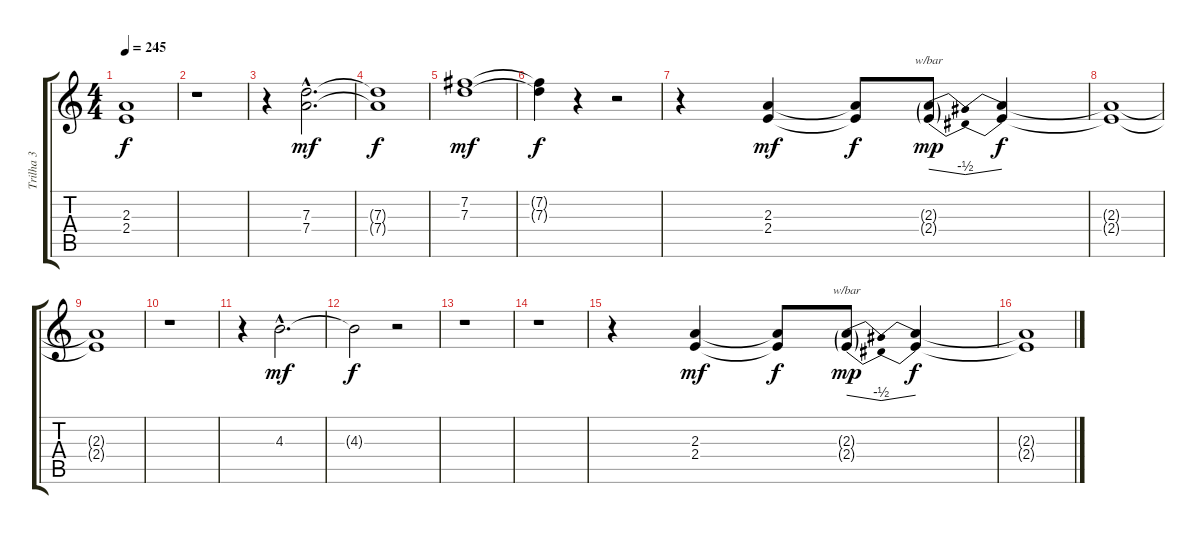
\track ("Trilha 3" "Trilha 3") {instrument electricguitarclean}
\staff {score tabs}
\tuning (E4 B3 G3 D3 A2 E2) {hide}
\ts (4 4)
\tempo 245
\clef g2
\ks c
(2.3{t} 2.4{t}).1{dy f} |
r.1 |
r.4 (7.3{hac} 7.4{hac}).2{d dy mf} |
(7.3{t} 7.4{t}).1{dy f} |
(7.2 7.3).1{dy mf} |
(7.2{t} 7.3{t}).4{dy f} r.4 r.2 |
r.4 (2.3 2.4).4{dy mf} (2.3{t} 2.4{t}).8{dy f} (2.3{g} 2.4{g}).8{tbe (dip default 0 0 30 -2 60 0) dy mp} (2.3{t} 2.4{t}).4{dy f} |
(2.3{t} 2.4{t}).1 |
(2.3{t} 2.4{t}).1 |
r.1 |
r.4 4.3{hac}.2{d dy mf} |
4.3{t}.2{dy f} r.2 |
r.1 |
r.1 |
r.4 (2.3 2.4).4{dy mf} (2.3{t} 2.4{t}).8{dy f} (2.3{g} 2.4{g}).8{tbe (dip default 0 0 30 -2 60 0) dy mp} (2.3{t} 2.4{t}).4{dy f} |
(2.3{t} 2.4{t}).1
